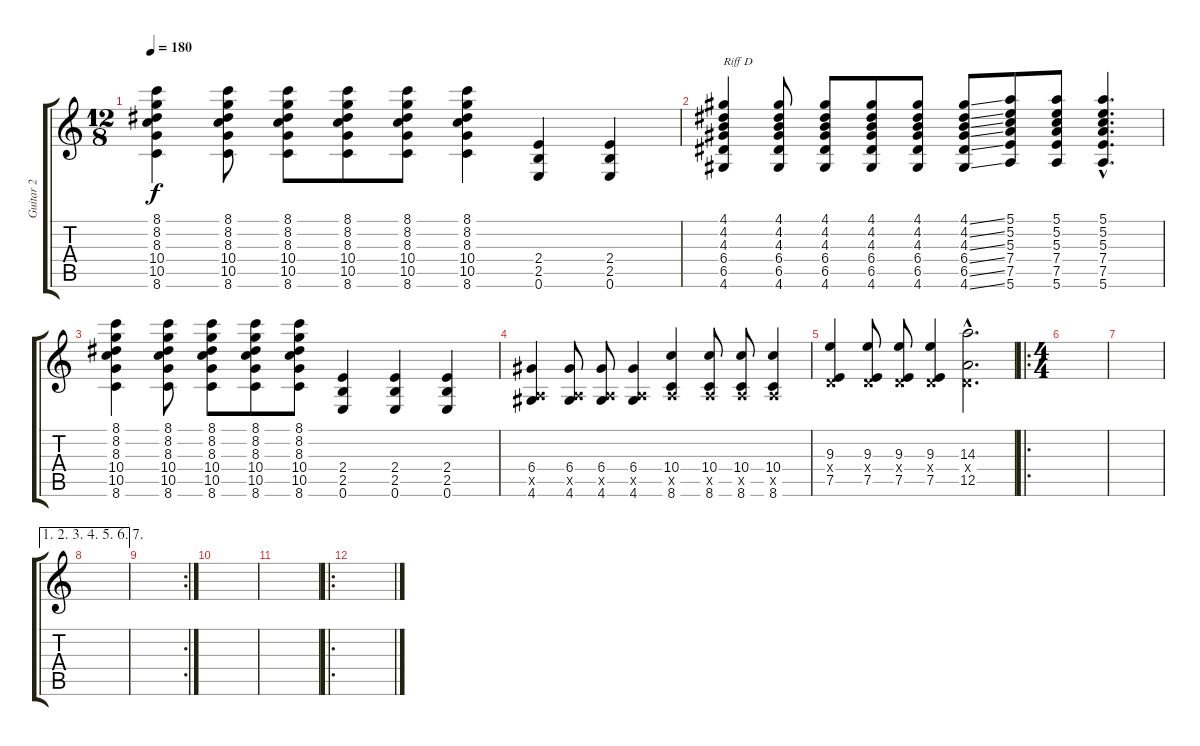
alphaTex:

\track ("Guitar 2" "Guitar 2") {instrument distortionguitar}
\staff {score tabs}
\tuning (E4 B3 G3 D3 A2 E2) {hide}
\ts (12 8)
\tempo 180
\clef g2
\ks c
(8.1 8.2 8.3 10.4 10.5 8.6).4{dy f} (8.1 8.2 8.3 10.4 10.5 8.6).8 (8.1 8.2 8.3 10.4 10.5 8.6).8 (8.1 8.2 8.3 10.4 10.5 8.6).8 (8.1 8.2 8.3 10.4 10.5 8.6).8 (8.1 8.2 8.3 10.4 10.5 8.6).4 (2.4 2.5 0.6).4 (2.4 2.5 0.6).4 |
(4.1 4.2 4.3 6.4 6.5 4.6).4{txt "Riff D"} (4.1 4.2 4.3 6.4 6.5 4.6).8 (4.1 4.2 4.3 6.4 6.5 4.6).8 (4.1 4.2 4.3 6.4 6.5 4.6).8 (4.1 4.2 4.3 6.4 6.5 4.6).8 (4.1{ss} 4.2{ss} 4.3{ss} 6.4{ss} 6.5{ss} 4.6{ss}).8 (5.1 5.2 5.3 7.4 7.5 5.6).8 (5.1 5.2 5.3 7.4 7.5 5.6).8 (5.1{hac} 5.2{hac} 5.3{hac} 7.4{hac} 7.5{hac} 5.6{hac}).4{d} |
(8.1 8.2 8.3 10.4 10.5 8.6).4 (8.1 8.2 8.3 10.4 10.5 8.6).8 (8.1 8.2 8.3 10.4 10.5 8.6).8 (8.1 8.2 8.3 10.4 10.5 8.6).8 (8.1 8.2 8.3 10.4 10.5 8.6).8 (2.4 2.5 0.6).4 (2.4 2.5 0.6).4 (2.4 2.5 0.6).4 |
(6.4 0.5{x} 4.6).4 (6.4 0.5{x} 4.6).8 (6.4 0.5{x} 4.6).8 (6.4 0.5{x} 4.6).4 (10.4 0.5{x} 8.6).4 (10.4 0.5{x} 8.6).8 (10.4 0.5{x} 8.6).8 (10.4 0.5{x} 8.6).4 |
(9.3 0.4{x} 7.5).4 (9.3 0.4{x} 7.5).8 (9.3 0.4{x} 7.5).8 (9.3 0.4{x} 7.5).4 (14.3{hac} 0.4{hac x} 12.5{hac}).2{d} |
\ro
\ts (4 4)
|
|
\ae (1 2 3 4 5 6 7)
|
\rc 2
|
|
|
\ro
